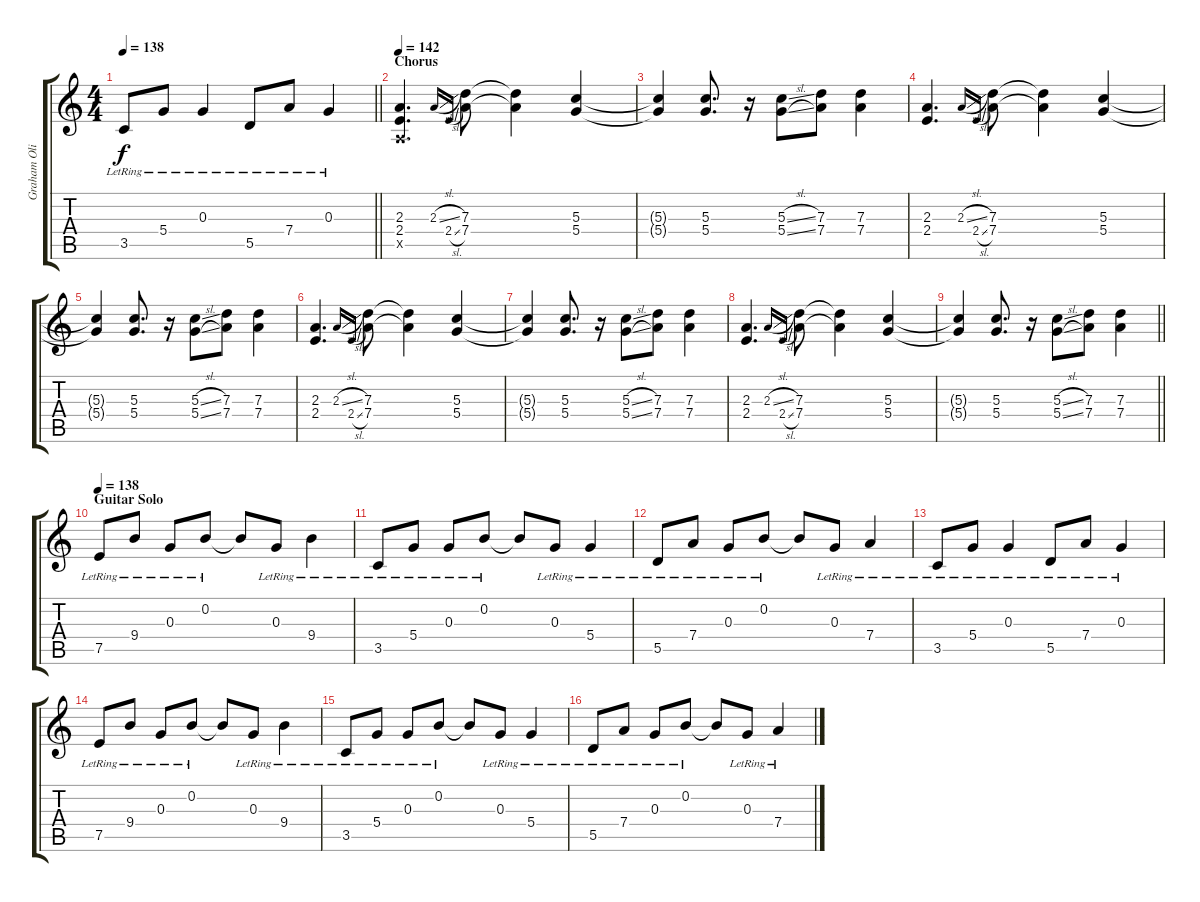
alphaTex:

\track ("Graham Oliver (Guitar)" "Graham Oli") {instrument distortionguitar}
\staff {score tabs}
\tuning (E4 B3 G3 D3 A2 E2) {hide}
\ts (4 4)
\tempo 138
\clef g2
\barLineRight lightlight
\ks c
3.5{lr}.8{dy f} 5.4{lr}.8 0.3{lr}.4 5.5{lr}.8 7.4{lr}.8 0.3{lr}.4 |
\section ("" "Chorus")
\tempo 142
(2.3 2.4 0.5{x}).4{d instrument distortionguitar} 2.3{sl}.16{gr onbeat} 2.4{sl}.16{gr onbeat} (7.3 7.4).8 (7.3{t} 7.4{t}).4 (5.3 5.4).4 |
(5.3{t} 5.4{t}).4 (5.3 5.4).8{d} r.16 (5.3{sl} 5.4{sl}).8 (7.3 7.4).8 (7.3 7.4).4 |
(2.3 2.4).4{d} 2.3{sl}.16{gr onbeat} 2.4{sl}.16{gr onbeat} (7.3 7.4).8 (7.3{t} 7.4{t}).4 (5.3 5.4).4 |
(5.3{t} 5.4{t}).4 (5.3 5.4).8{d} r.16 (5.3{sl} 5.4{sl}).8 (7.3 7.4).8 (7.3 7.4).4 |
(2.3 2.4).4{d} 2.3{sl}.16{gr onbeat} 2.4{sl}.16{gr onbeat} (7.3 7.4).8 (7.3{t} 7.4{t}).4 (5.3 5.4).4 |
(5.3{t} 5.4{t}).4 (5.3 5.4).8{d} r.16 (5.3{sl} 5.4{sl}).8 (7.3 7.4).8 (7.3 7.4).4 |
(2.3 2.4).4{d} 2.3{sl}.16{gr onbeat} 2.4{sl}.16{gr onbeat} (7.3 7.4).8 (7.3{t} 7.4{t}).4 (5.3 5.4).4 |
\barLineRight lightlight
(5.3{t} 5.4{t}).4 (5.3 5.4).8{d} r.16 (5.3{sl} 5.4{sl}).8 (7.3 7.4).8 (7.3 7.4).4 |
\section ("" "Guitar Solo")
\tempo 138
7.5{lr}.8{instrument electricguitarclean} 9.4{lr}.8 0.3{lr}.8 0.2{lr}.8 0.2{t}.8 0.3{lr}.8 9.4{lr}.4 |
3.5{lr}.8 5.4{lr}.8 0.3{lr}.8 0.2{lr}.8 0.2{t}.8 0.3{lr}.8 5.4{lr}.4 |
5.5{lr}.8 7.4{lr}.8 0.3{lr}.8 0.2{lr}.8 0.2{t}.8 0.3{lr}.8 7.4{lr}.4 |
3.5{lr}.8 5.4{lr}.8 0.3{lr}.4 5.5{lr}.8 7.4{lr}.8 0.3{lr}.4 |
7.5{lr}.8 9.4{lr}.8 0.3{lr}.8 0.2{lr}.8 0.2{t}.8 0.3{lr}.8 9.4{lr}.4 |
3.5{lr}.8 5.4{lr}.8 0.3{lr}.8 0.2{lr}.8 0.2{t}.8 0.3{lr}.8 5.4{lr}.4 |
5.5{lr}.8 7.4{lr}.8 0.3{lr}.8 0.2{lr}.8 0.2{t}.8 0.3{lr}.8 7.4{lr}.4
